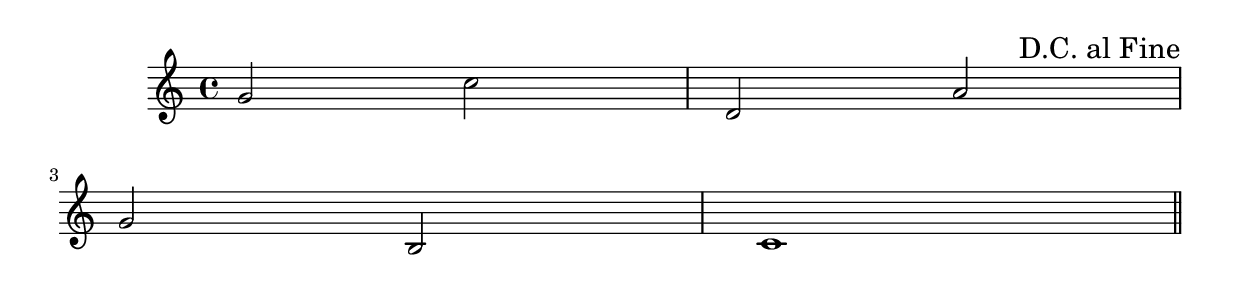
%% DO NOT EDIT this file manually; it is automatically
%% generated from LSR http://lsr.dsi.unimi.it
%% Make any changes in LSR itself, or in Documentation/snippets/new/ ,
%% and then run scripts/auxiliar/makelsr.py
%%
%% This file is in the public domain.
\version "2.17.20"

\header {
  lsrtags = "text"

  texidoc = "
Marks can be printed at the end of the current line, instead of the
beginning of the following line.  In such cases, it might be preferable
to align the right end of the mark with the bar line.

"
  doctitle = "Printing marks at the end of a line"
} % begin verbatim


\relative c'' {
  g2 c
  d,2 a'
  \once \override Score.RehearsalMark.break-visibility = #end-of-line-visible
  \once \override Score.RehearsalMark.self-alignment-X = #RIGHT
  \mark "D.C. al Fine"
  \break
  g2 b,
  c1 \bar "||"
}
